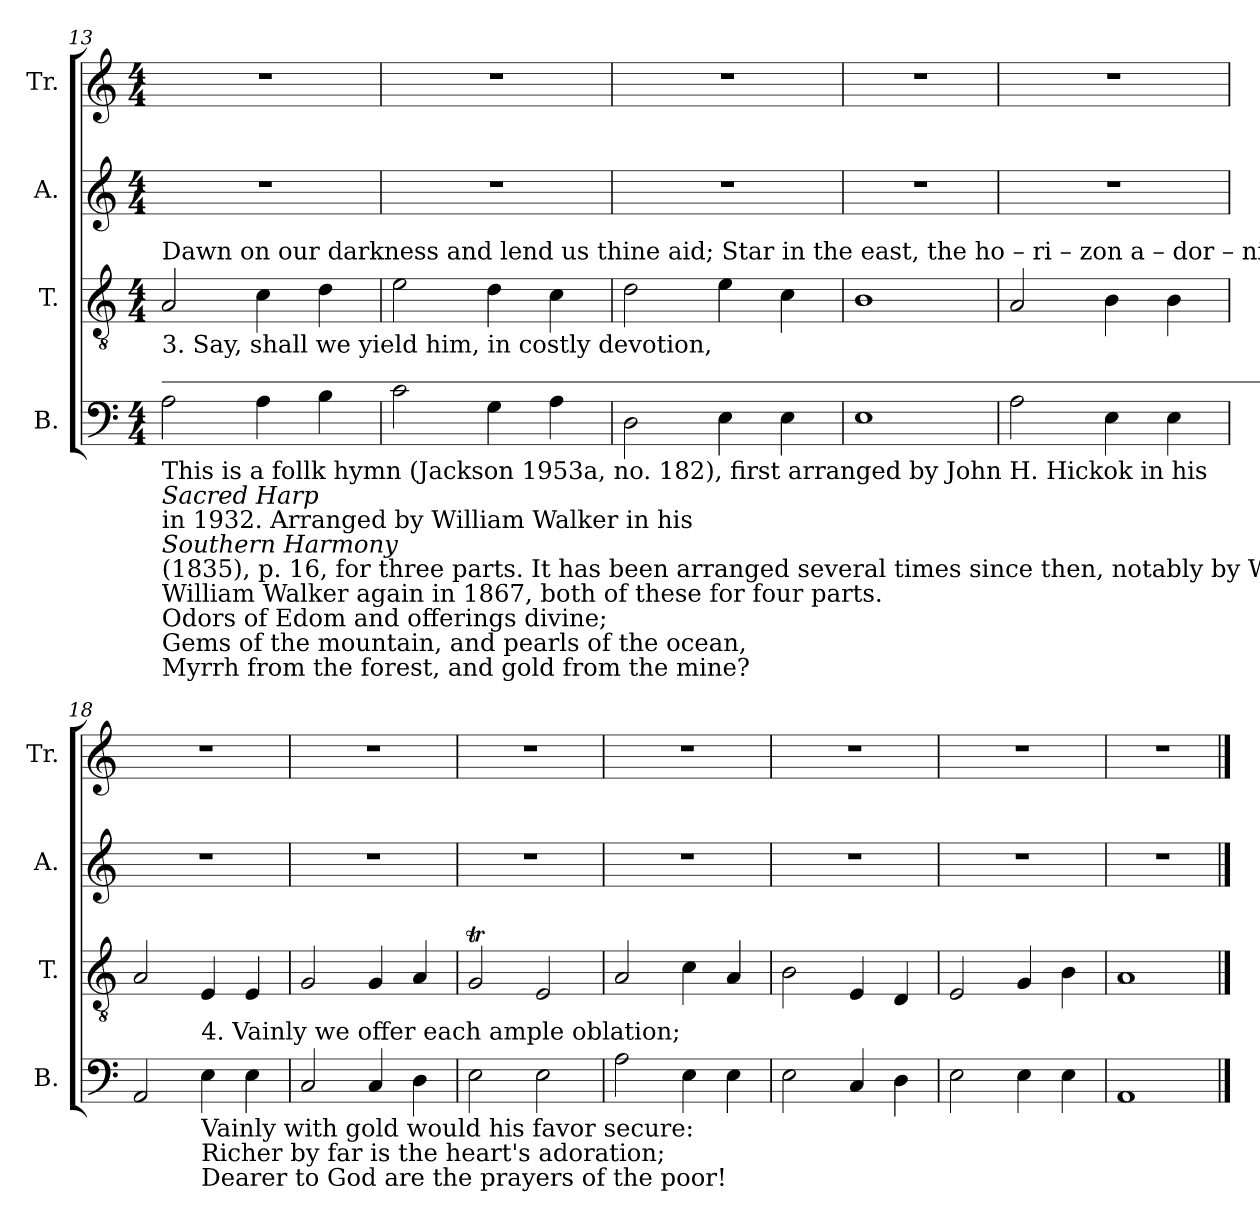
**kern	**kern	**kern	**kern
*part4	*part3	*part2	*part1
*staff4	*staff3	*staff2	*staff1
*I"B.	*I"T.	*I"A.	*I"Tr.
*I'B.	*I'T.	*I'A.	*I'Tr.
*clefF4	*clefGv2	*clefG2	*clefG2
*k[]	*k[]	*k[]	*k[]
*M4/4	*M4/4	*M4/4	*M4/4
=13	=13	=13	=13
!	!LO:TX:a:t=Dawn on our darkness and lend     us  thine  aid;      Star   in  the  east,   the  ho – ri – zon  a – dor – ning, Guide where our infant  Re–dee–mer  was  laid.	!	!
!LO:TX:a:t=____________________________________________________________________________________________________________________________	!	!	!
!LO:TX:b:t=This is a follk hymn (Jackson 1953a, no. 182), first arranged by John H. Hickok in his	!	!	!
!LO:TX:b:i:t=Sacred Harp	!	!	!
!LO:TX:b:t=in 1932. Arranged by William Walker in his	!	!	!
!LO:TX:b:i:t=Southern Harmony	!	!	!
!LO:TX:b:t=(1835), p. 16, for three parts. It has been arranged several times since then, notably by William Hauser in 1848 and	!	!	!
!LO:TX:b:t=William Walker again in 1867, both of these for four parts.	!	!	!
!LO:TX:a:t=3. Say, shall we yield him, in costly devotion,	!	!	!
!LO:TX:b:t=Odors of Edom and offerings divine;	!	!	!
!LO:TX:b:t=Gems of the mountain, and pearls of the ocean,	!	!	!
!LO:TX:b:t=Myrrh from the forest, and gold from the mine?	!	!	!
2A!\	2A!/	1r	1r
4A!\	4c!\	.	.
4B!\	4d!\	.	.
=14	=14	=14	=14
2c!\	2e!\	1r	1r
4G!\	4d!\	.	.
4A!\	4c!\	.	.
=15	=15	=15	=15
2D!\	2d!\	1r	1r
4E!\	4e!\	.	.
4E!\	4c!\	.	.
=16	=16	=16	=16
1E!	1B!	1r	1r
=17	=17	=17	=17
2A!\	2A!/	1r	1r
4E!\	4B!\	.	.
4E!\	4B!\	.	.
=18	=18	=18	=18
2AA!/	2A!/	1r	1r
!LO:TX:a:t=4. Vainly we offer each ample oblation;	!	!	!
!LO:TX:b:t=Vainly with gold would his favor secure&colon;	!	!	!
!LO:TX:b:t=Richer by far is the heart's adoration;	!	!	!
!LO:TX:b:t=Dearer to God are the prayers of the poor!	!	!	!
4E!\	4E!/	.	.
4E!\	4E!/	.	.
=19	=19	=19	=19
2C!/	2G!/	1r	1r
4C!/	4G!/	.	.
4D!\	4A!/	.	.
=20	=20	=20	=20
2E!\	2GT!/	1r	1r
2E!\	2E!/	.	.
=21	=21	=21	=21
2A!\	2A!/	1r	1r
4E!\	4c!\	.	.
4E!\	4A!/	.	.
=22	=22	=22	=22
2E!\	2B!\	1r	1r
4C!/	4E!/	.	.
4D!\	4D!/	.	.
=23	=23	=23	=23
2E!\	2E!/	1r	1r
4E!\	4G!/	.	.
4E!\	4B!\	.	.
=24	=24	=24	=24
1AA!	1A!	1r	1r
==	==	==	==
*-	*-	*-	*-
